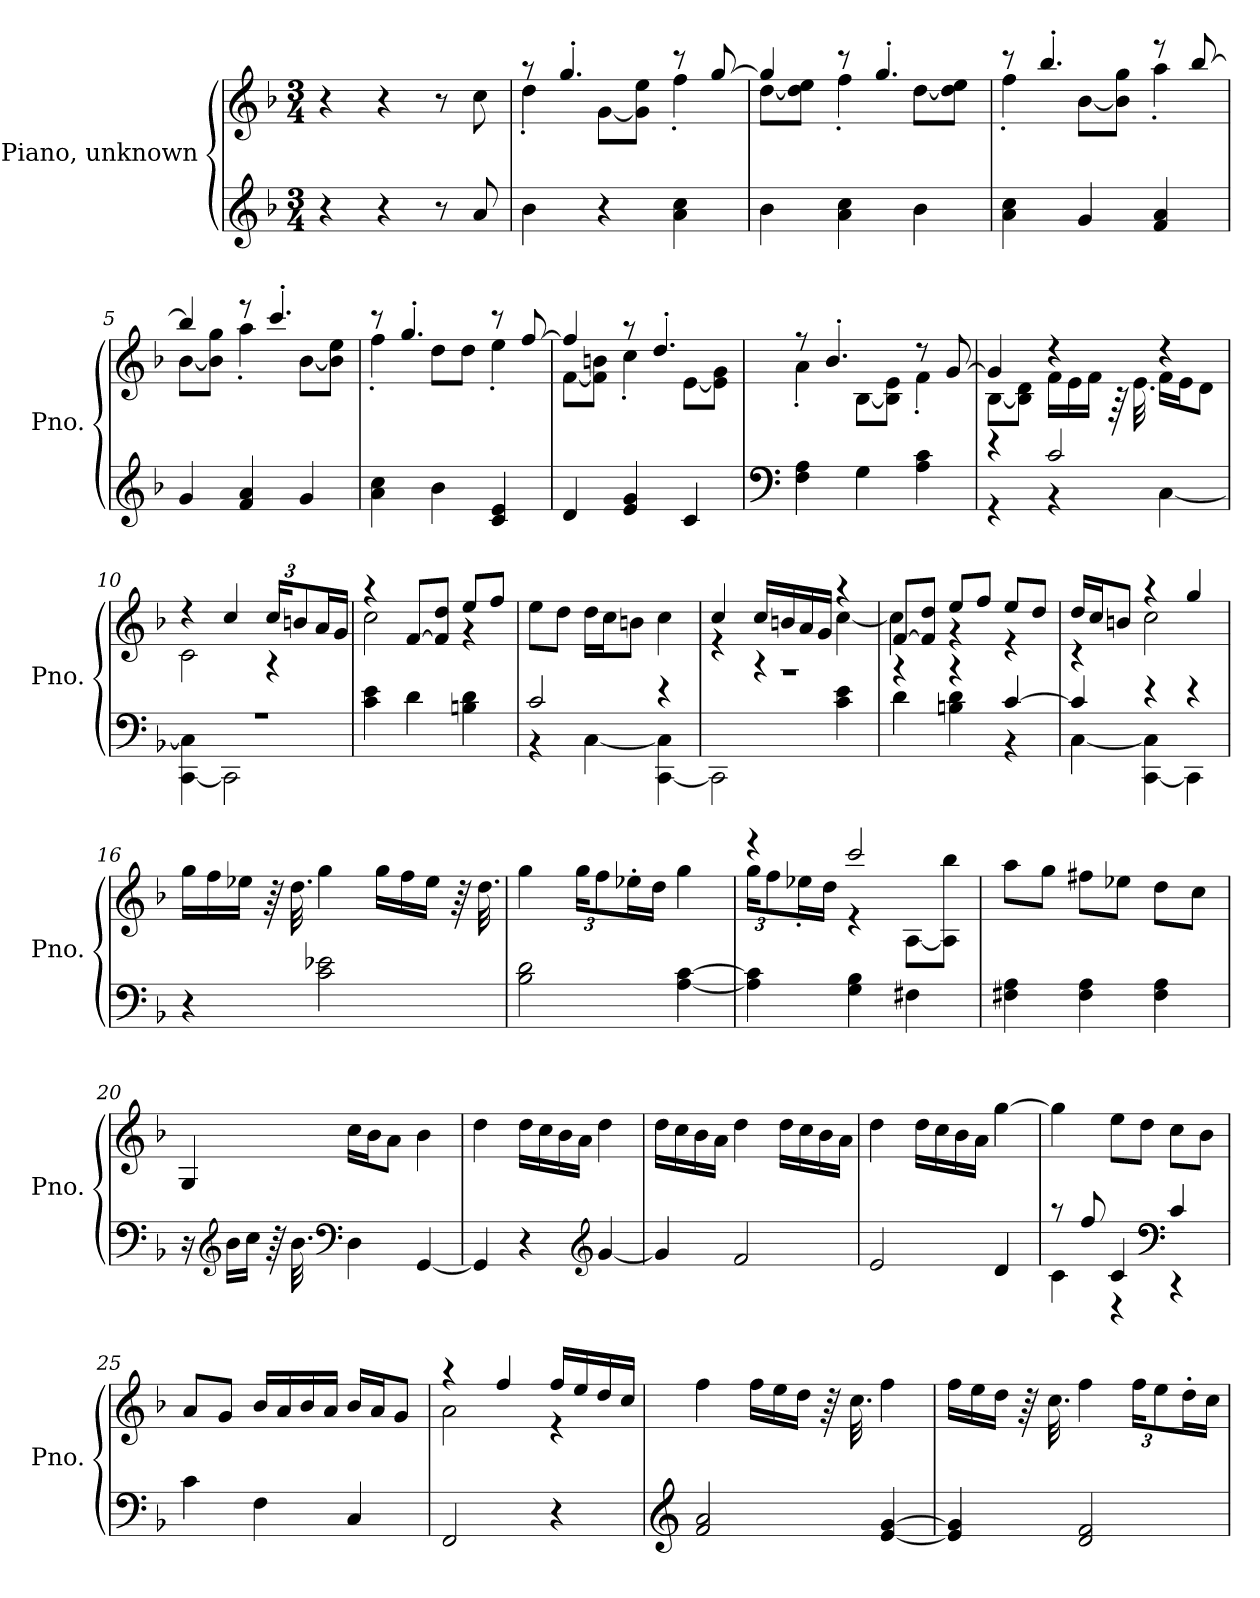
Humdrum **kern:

**kern	**kern
*part1	*part1
*staff2	*staff1
*I"Piano, unknown	*
*I'Pno.	*
*clefG2	*clefG2
*k[b-]	*k[b-]
*M3/4	*M3/4
*MM190	*MM190
=1	=1
4r	4r
4r	4r
8r	8r
8a/	8cc\
=2	=2
*	*^
4b-\	8r	4dd'\
.	4.gg'/	.
4r	.	[8g\L
.	.	8g\] 8ee\J
4a\ 4cc\	8r	4ff'\
.	[8gg/	.
=3	=3	=3
4b-\	4gg/]	[8dd\L
.	.	8dd\] 8ee\J
4a\ 4cc\	8r	4ff'\
.	4.gg'/	.
4b-\	.	[8dd\L
.	.	8dd\] 8ee\J
=4	=4	=4
4a\ 4cc\	8r	4ff'\
.	4.bb-'/	.
4g/	.	[8b-\L
.	.	8b-\] 8gg\J
4f/ 4a/	8r	4aa'\
.	[8bb-/	.
=5	=5	=5
4g/	4bb-/]	[8b-\L
.	.	8b-\] 8gg\J
4f/ 4a/	8r	4aa'\
.	4.ccc'/	.
4g/	.	[8b-\L
.	.	8b-\] 8ee\J
!!LO:LB:g=z	!!
=6	=6	=6
4a\ 4cc\	8r	4ff'\
.	4.gg'/	.
4b-\	.	8dd\L
.	.	8dd\J
4c/ 4e/	8r	4ee'\
.	[8ff/	.
=7	=7	=7
4d/	4ff/]	[8f\L
.	.	8f\] 8bn\J
4e/ 4g/	8r	4cc'\
.	4.dd'/	.
4c/	.	[8e\L
.	.	8e\] 8g\J
=8	=8	=8
*clefF4	*	*
4F\ 4A\	8r	4a'\
.	4.b-'/	.
4G\	.	[8B-\L
.	.	8B-\] 8e\J
4A\ 4c\	8r	4f'\
.	[8g/	.
=9	=9	=9
*^	*	*
4r	4r	4g/]	[8B-\L
.	.	.	8B-\] 8d\J
2c/	4r	4r	16f\LL
.	.	.	16e\
.	.	.	16f\JJ
.	.	.	64r
.	.	.	32.e\
.	[4C\	4r	16f\LL
.	.	.	16e\J
.	.	.	8d\J
!!LO:LB:g=z	!!
=10	=10	=10	=10
2.r	[4CC\ 4C\]	4r	2c\
.	2CC\]	4cc/	.
*	*	*Xbrackettup	*
.	.	24cc/KL	4r
.	.	12bn/	.
.	.	16a/L	.
.	.	16g/JJ	.
*v	*v	*	*
=11	=11	=11
4c\ 4e\	4r	2cc\
4d\	[8f/L	.
.	8f/] 8dd/J	.
4Bn\ 4d\	8ee/L	4r
.	8ff/J	.
*	*v	*v
=12	=12
*^	*
2c/	4r	8ee\L
.	.	8dd\J
.	[4C\	16dd\LL
.	.	16cc\J
.	.	8bn\J
4r	[4CC\ 4C\]	4cc\
=13	=13	=13
*	*	*^
2.r	2CC\]	4cc/	4r
.	.	16cc/LL	4r
.	.	16bn/	.
.	.	16a/	.
.	.	16g/JJ	.
.	4c\ 4e\	4r	[4cc\
=14	=14	=14	=14
4r	4d\	[8f/L	4cc\]
.	.	8f/] 8dd/J	.
4r	4Bn\ 4d\	8ee/L	4r
.	.	8ff/J	.
[4c/	4r	8ee/L	4r
.	.	8dd/J	.
!!LO:LB:g=z	!!
=15	=15	=15	=15
4c/]	[4C\	16dd/LL	4r
.	.	16cc/J	.
.	.	8bn/J	.
4r	[4CC\ 4C\]	4r	2cc\
4r	4CC\]	4gg/	.
*v	*v	*	*
*	*v	*v
=16	=16
4r	16gg\LL
.	16ff\
.	16ee-X\JJ
.	64r
.	32.dd\
2c\ 2e-X\	4gg\
.	16gg\LL
.	16ff\
.	16ee-\JJ
.	64r
.	32.dd\
=17	=17
2B-\ 2d\	4gg\
.	24gg\KL
.	12ff\
.	16ee-X'\L
.	16dd\JJ
[4A\ [4c\	4gg\
=18	=18
*	*^
4A\] 4c\]	4r	24gg\KL
.	.	12ff\
.	.	16ee-X'\L
.	.	16dd\JJ
4G\ 4B-\	2ccc/	4r
4F#X\	.	[8A\L
.	.	8A\] 8bb-\J
*	*v	*v
!!LO:LB:g=z
=19	=19
4F#X\ 4A\	8aa\L
.	8gg\J
4F#\ 4A\	8ff#X\L
.	8ee-X\J
4F#\ 4A\	8dd\L
.	8cc\J
=20	=20
16r	4G/
*clefG2	*
16b-\LL	.
16cc\JJ	.
64r	.
32.b-\	.
*clefF4	*
4D\	16cc\LL
.	16b-\J
.	8a\J
[4GG/	4b-\
=21	=21
4GG/]	4dd\
4r	16dd\LL
.	16cc\
.	16b-\
.	16a\JJ
*clefG2	*
[4g/	4dd\
=22	=22
4g/]	16dd\LL
.	16cc\
.	16b-\
.	16a\JJ
2f/	4dd\
.	16dd\LL
.	16cc\
.	16b-\
.	16a\JJ
!!LO:LB:g=z
=23	=23
2e/	4dd\
.	16dd\LL
.	16cc\
.	16b-\
.	16a\JJ
4d/	[4gg\
=24	=24
*^	*
8r	4c\	4gg\]
8ff/	.	.
4c/	4r	8ee\L
.	.	8dd\J
*clefF4	*	*
4c/	4r	8cc\L
.	.	8b-\J
*v	*v	*
=25	=25
4c\	8a/L
.	8g/J
4F\	16b-/LL
.	16a/
.	16b-/
.	16a/JJ
4C/	16b-/LL
.	16a/J
.	8g/J
=26	=26
*	*^
2FF/	4r	2a\
.	4ff/	.
4r	16ff/LL	4r
.	16ee/	.
.	16dd/	.
.	16cc/JJ	.
*	*v	*v
=27	=27
*clefG2	*
2f/ 2a/	4ff\
.	16ff\LL
.	16ee\
.	16dd\JJ
.	64r
.	32.cc\
[4e/ [4g/	4ff\
!!LO:PB:g=z
=28	=28
4e/] 4g/]	16ff\LL
.	16ee\
.	16dd\JJ
.	64r
.	32.cc\
2d/ 2f/	4ff\
.	24ff\KL
.	12ee\
.	16dd'\L
.	16cc\JJ
=	=
*-	*-
